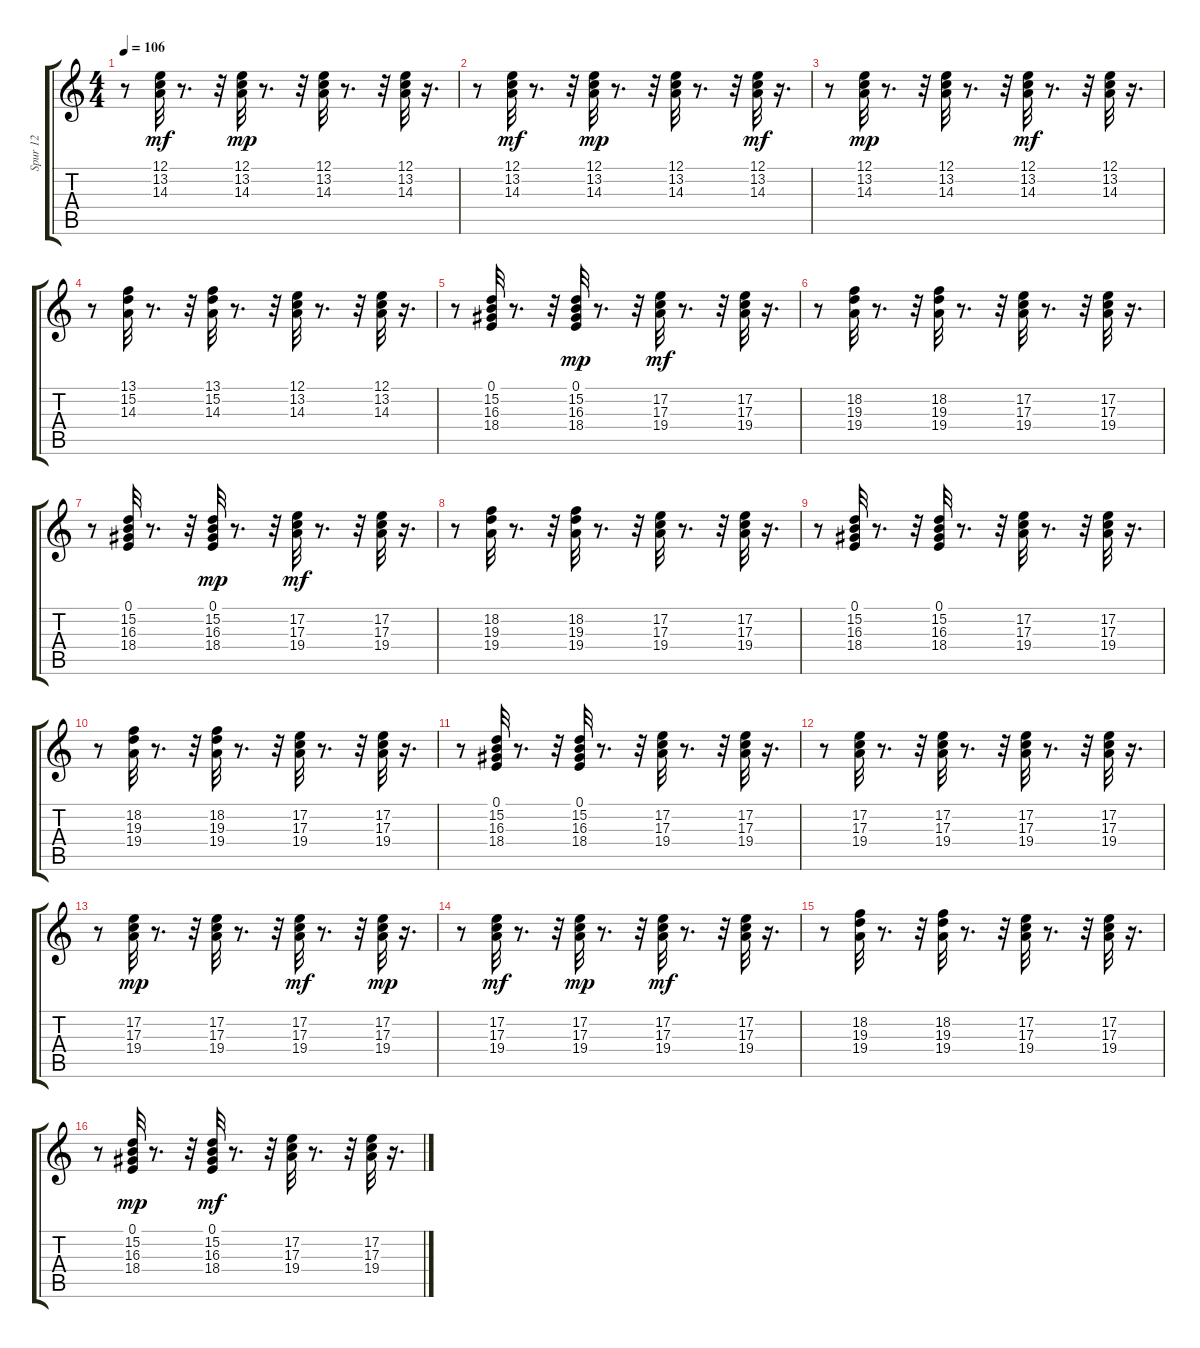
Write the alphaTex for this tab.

\track ("Spur 12" "Spur 12") {instrument pizzicatostrings}
\staff {score tabs}
\tuning (E4 B3 G3 D3 A2 E2) {hide}
\ts (4 4)
\tempo 106
\clef g2
\ks c
r.8{dy mf instrument pizzicatostrings} (12.1 13.2 14.3).32 r.8{d} r.32 (12.1 13.2 14.3).32{dy mp} r.8{d} r.32 (12.1 13.2 14.3).32 r.8{d} r.32 (12.1 13.2 14.3).32 r.16{d} |
r.8 (12.1 13.2 14.3).32{dy mf} r.8{d} r.32 (12.1 13.2 14.3).32{dy mp} r.8{d} r.32 (12.1 13.2 14.3).32 r.8{d} r.32 (12.1 13.2 14.3).32{dy mf} r.16{d} |
r.8 (12.1 13.2 14.3).32{dy mp} r.8{d} r.32 (12.1 13.2 14.3).32 r.8{d} r.32 (12.1 13.2 14.3).32{dy mf} r.8{d} r.32 (12.1 13.2 14.3).32 r.16{d} |
r.8 (13.1 15.2 14.3).32 r.8{d} r.32 (13.1 15.2 14.3).32 r.8{d} r.32 (12.1 13.2 14.3).32 r.8{d} r.32 (12.1 13.2 14.3).32 r.16{d} |
r.8 (0.1 15.2 16.3 18.4).32 r.8{d} r.32 (0.1 15.2 16.3 18.4).32{dy mp} r.8{d} r.32 (17.2 17.3 19.4).32{dy mf} r.8{d} r.32 (17.2 17.3 19.4).32 r.16{d} |
r.8 (18.2 19.3 19.4).32 r.8{d} r.32 (18.2 19.3 19.4).32 r.8{d} r.32 (17.2 17.3 19.4).32 r.8{d} r.32 (17.2 17.3 19.4).32 r.16{d} |
r.8 (0.1 15.2 16.3 18.4).32 r.8{d} r.32 (0.1 15.2 16.3 18.4).32{dy mp} r.8{d} r.32 (17.2 17.3 19.4).32{dy mf} r.8{d} r.32 (17.2 17.3 19.4).32 r.16{d} |
r.8 (18.2 19.3 19.4).32 r.8{d} r.32 (18.2 19.3 19.4).32 r.8{d} r.32 (17.2 17.3 19.4).32 r.8{d} r.32 (17.2 17.3 19.4).32 r.16{d} |
r.8 (0.1 15.2 16.3 18.4).32 r.8{d} r.32 (0.1 15.2 16.3 18.4).32 r.8{d} r.32 (17.2 17.3 19.4).32 r.8{d} r.32 (17.2 17.3 19.4).32 r.16{d} |
r.8 (18.2 19.3 19.4).32{instrument pizzicatostrings} r.8{d} r.32 (18.2 19.3 19.4).32 r.8{d} r.32 (17.2 17.3 19.4).32 r.8{d} r.32 (17.2 17.3 19.4).32 r.16{d} |
r.8 (0.1 15.2 16.3 18.4).32 r.8{d} r.32 (0.1 15.2 16.3 18.4).32 r.8{d} r.32 (17.2 17.3 19.4).32 r.8{d} r.32 (17.2 17.3 19.4).32 r.16{d} |
r.8 (17.2 17.3 19.4).32{instrument pizzicatostrings} r.8{d} r.32 (17.2 17.3 19.4).32 r.8{d} r.32 (17.2 17.3 19.4).32 r.8{d} r.32 (17.2 17.3 19.4).32 r.16{d} |
r.8 (17.2 17.3 19.4).32{dy mp} r.8{d} r.32 (17.2 17.3 19.4).32 r.8{d} r.32 (17.2 17.3 19.4).32{dy mf} r.8{d} r.32 (17.2 17.3 19.4).32{dy mp} r.16{d} |
r.8 (17.2 17.3 19.4).32{dy mf} r.8{d} r.32 (17.2 17.3 19.4).32{dy mp} r.8{d} r.32 (17.2 17.3 19.4).32{dy mf} r.8{d} r.32 (17.2 17.3 19.4).32 r.16{d} |
r.8 (18.2 19.3 19.4).32 r.8{d} r.32 (18.2 19.3 19.4).32 r.8{d} r.32 (17.2 17.3 19.4).32 r.8{d} r.32 (17.2 17.3 19.4).32 r.16{d} |
r.8 (0.1 15.2 16.3 18.4).32{dy mp} r.8{d} r.32 (0.1 15.2 16.3 18.4).32{dy mf} r.8{d} r.32 (17.2 17.3 19.4).32 r.8{d} r.32 (17.2 17.3 19.4).32 r.16{d}
